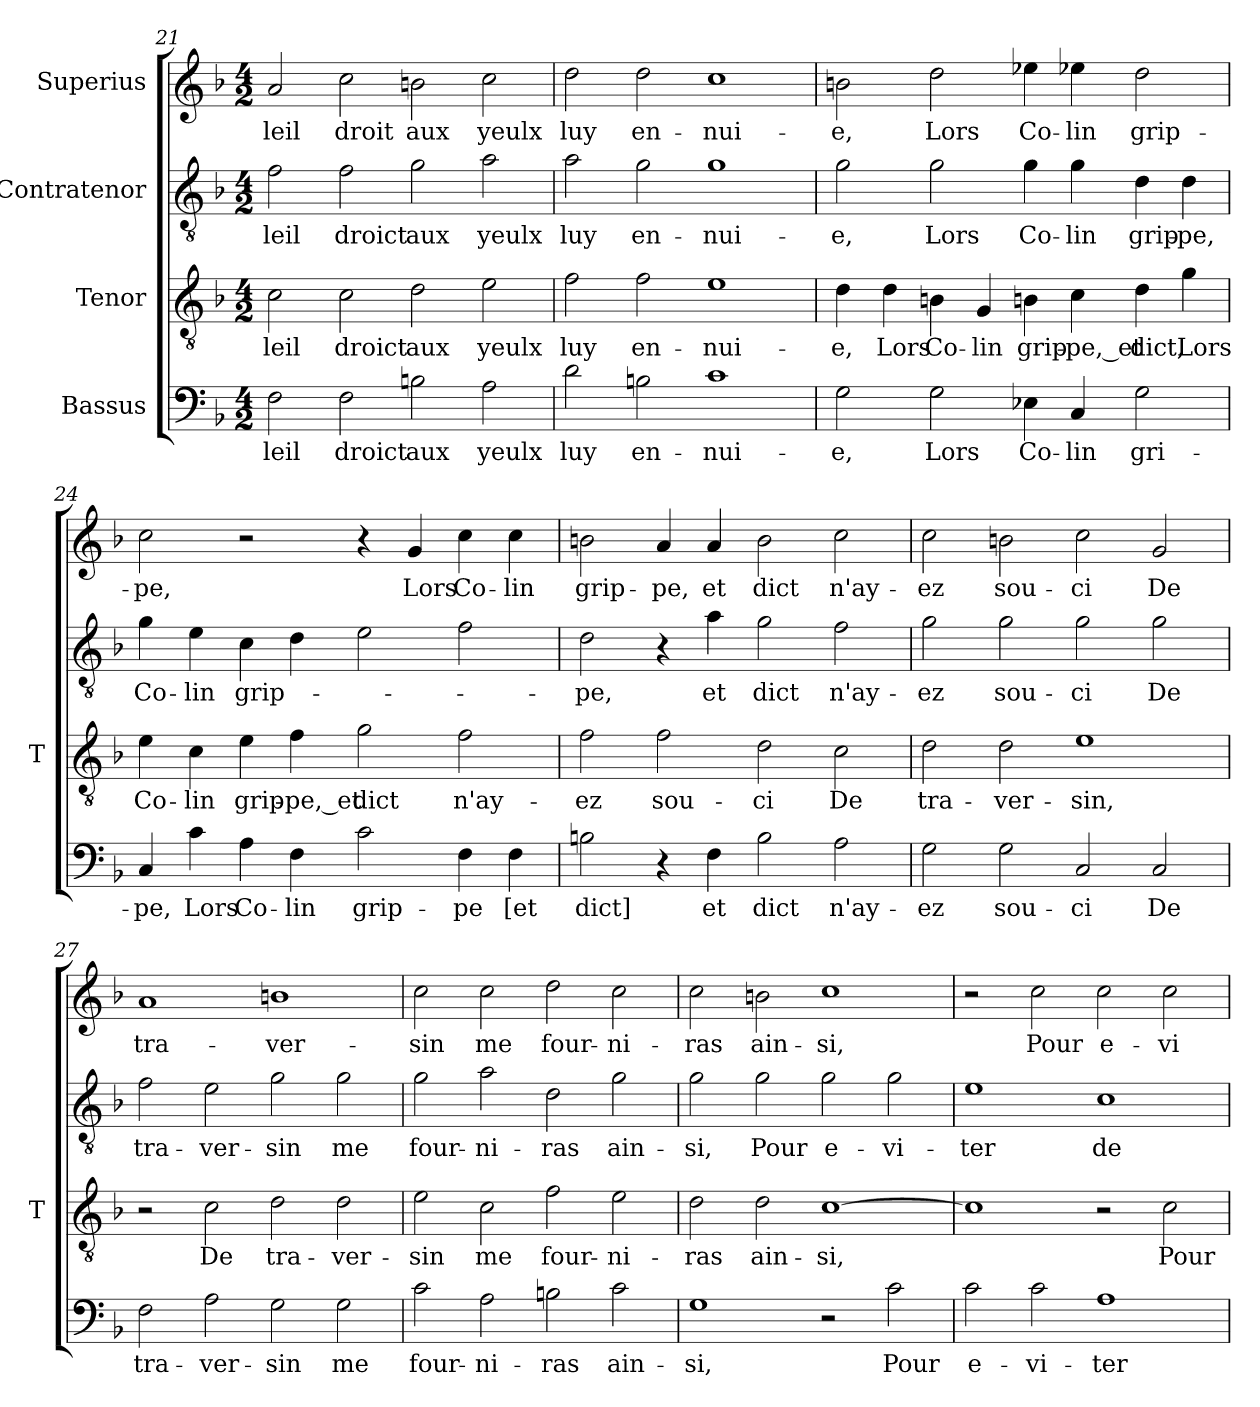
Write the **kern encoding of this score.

**kern	**text	**kern	**text	**kern	**text	**kern	**text
*part4	*part4	*part3	*part3	*part2	*part2	*part1	*part1
*staff4	*staff4	*staff3	*staff3	*staff2	*staff2	*staff1	*staff1
*I"Bassus	*	*I"Tenor	*	*I"Contratenor	*	*I"Superius	*
*	*	*I'T	*	*	*	*	*
*clefF4	*	*clefGv2	*	*clefGv2	*	*clefG2	*
*k[b-]	*	*k[b-]	*	*k[b-]	*	*k[b-]	*
*M4/2	*	*M4/2	*	*M4/2	*	*M4/2	*
=21	=21	=21	=21	=21	=21	=21	=21
2F	-leil	2c	-leil	2f	-leil	2a	-leil
2F	-droict	2c	-droict	2f	-droict	2cc	-droit
2B	-aux	2d	-aux	2g	-aux	2b	-aux
2A	-yeulx	2e	-yeulx	2a	-yeulx	2cc	-yeulx
=22	=22	=22	=22	=22	=22	=22	=22
2d	-luy	2f	-luy	2a	-luy	2dd	-luy
2B	en-	2f	en-	2g	en-	2dd	en-
1c	nui-	1e	nui-	1g	nui-	1cc	nui-
=23	=23	=23	=23	=23	=23	=23	=23
2G	-e,	4d	-e,	2g	-e,	2b	-e,
.	.	4d	-Lors	.	.	.	.
2G	-Lors	4Bn	Co-	2g	-Lors	2dd	-Lors
.	.	4G	-lin	.	.	.	.
4E-X	Co-	4Bn	grip-	4g	Co-	4ee-X	Co-
4C	-lin	4c	-pe,_et	4g	-lin	4ee-X	-lin
2G	gri-	4d	-dict,	4d	grip-	2dd	grip-
.	.	4g	-Lors	4d	-pe,	.	.
=24	=24	=24	=24	=24	=24	=24	=24
4C	-pe,	4e	Co-	4g	Co-	2cc	-pe,
4c	-Lors	4c	-lin	4e	-lin	.	.
4A	Co-	4e	grip-	4c	grip-	2r	.
4F	-lin	4f	-pe,_et	4d	.	.	.
2c	grip-	2g	-dict	2e	.	4r	.
.	.	.	.	.	.	4g	-Lors
4F	-pe	2f	n'ay-	2f	.	4cc	Co-
4F	-[et	.	.	.	.	4cc	-lin
=25	=25	=25	=25	=25	=25	=25	=25
2B	-dict]	2f	-ez	2d	-pe,	2b	grip-
4r	.	2f	sou-	4r	.	4a	-pe,
4F	-et	.	.	4a	-et	4a	-et
2B	-dict	2d	-ci	2g	-dict	2b	-dict
2A	n'ay-	2c	-De	2f	n'ay-	2cc	n'ay-
=26	=26	=26	=26	=26	=26	=26	=26
2G	-ez	2d	tra-	2g	-ez	2cc	-ez
2G	sou-	2d	ver-	2g	sou-	2bn	sou-
2C	-ci	1e	-sin,	2g	-ci	2cc	-ci
2C	-De	.	.	2g	-De	2g	-De
=27	=27	=27	=27	=27	=27	=27	=27
2F	tra-	2r	.	2f	tra-	1a	tra-
2A	ver-	2c	-De	2e	ver-	.	.
2G	-sin	2d	tra-	2g	-sin	1b	ver-
2G	-me	2d	ver-	2g	-me	.	.
=28	=28	=28	=28	=28	=28	=28	=28
2c	four-	2e	-sin	2g	four-	2cc	-sin
2A	ni-	2c	-me	2a	ni-	2cc	-me
2B	-ras	2f	four-	2d	-ras	2dd	four-
2c	ain-	2e	ni-	2g	ain-	2cc	ni-
=29	=29	=29	=29	=29	=29	=29	=29
1G	-si,	2d	-ras	2g	-si,	2cc	-ras
.	.	2d	ain-	2g	-Pour	2bn	ain-
2r	.	[1c	-si,	2g	e-	1cc	-si,
2c	-Pour	.	.	2g	vi-	.	.
=30	=30	=30	=30	=30	=30	=30	=30
2c	e-	1c]	.	1e	-ter	2r	.
2c	vi-	.	.	.	.	2cc	-Pour
1A	-ter	2r	.	1c	-de	2cc	e-
.	.	2c	-Pour	.	.	2cc	vi-
=	=	=	=	=	=	=	=
*-	*-	*-	*-	*-	*-	*-	*-
